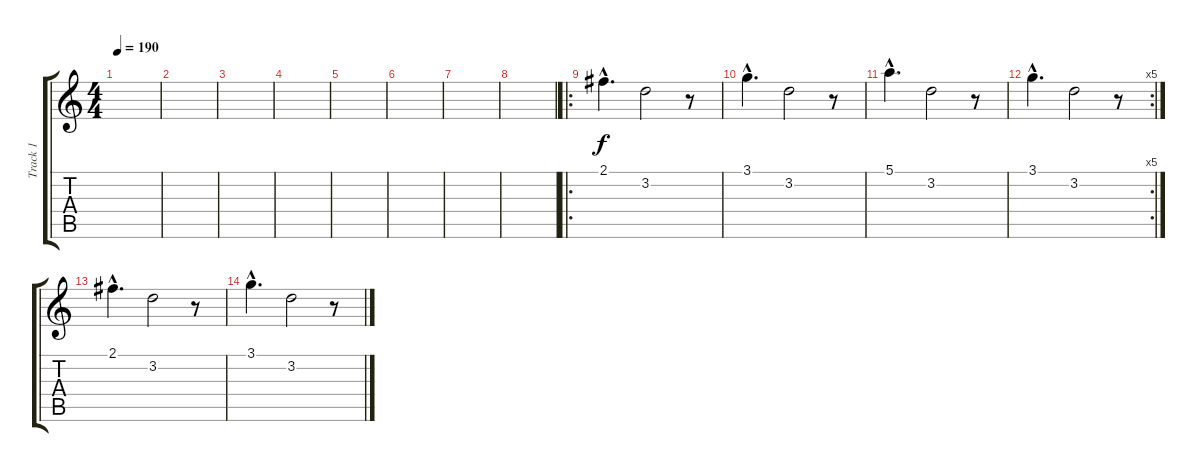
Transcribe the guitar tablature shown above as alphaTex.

\track ("Track 1" "Track 1") {instrument overdrivenguitar}
\staff {score tabs}
\tuning (E4 B3 G3 D3 A2 E2) {hide}
\ts (4 4)
\tempo 190
\clef g2
\ks c
|
|
|
|
|
|
|
|
\ro
2.1{hac}.4{d} 3.2.2 r.8 |
3.1{hac}.4{d} 3.2.2 r.8 |
5.1{hac}.4{d} 3.2.2 r.8 |
\rc 5
3.1{hac}.4{d} 3.2.2 r.8 |
2.1{hac}.4{d} 3.2.2 r.8 |
3.1{hac}.4{d} 3.2.2 r.8
